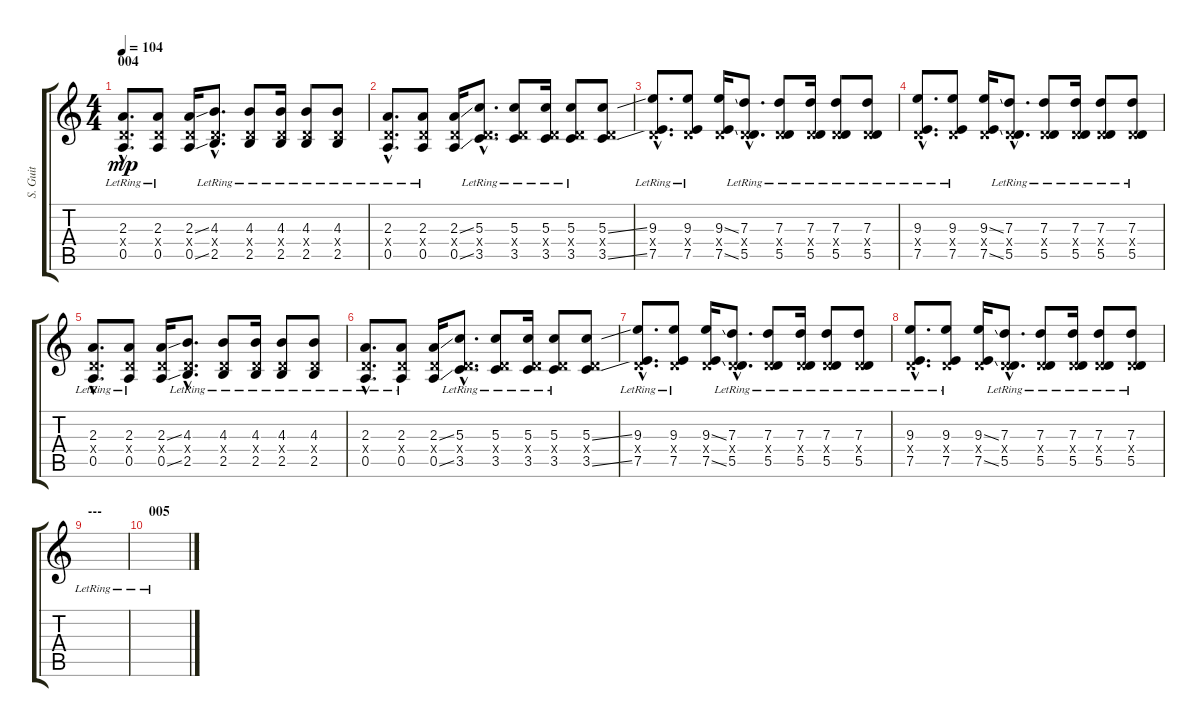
\track ("S. Guit" "S. Guit") {instrument acousticguitarsteel}
\staff {score tabs}
\tuning (E4 B3 G3 D3 A2 E2) {hide}
\ts (4 4)
\section ("" "004")
\tempo 104
\clef g2
\ks c
(2.3{hac lr} 0.4{hac x} 0.5{hac lr}).8{d dy mp} (2.3{lr} 0.4{x} 0.5{lr}).8 (2.3{ss} 0.4{x} 0.5{ss}).16 (4.3{hac lr} 0.4{hac x} 2.5{hac lr}).8{d} (4.3{lr} 0.4{x} 2.5{lr}).8 (4.3{lr} 0.4{x} 2.5{lr}).16 (4.3{lr} 0.4{x} 2.5{lr}).8 (4.3{lr} 0.4{x} 2.5{lr}).8 |
(2.3{hac lr} 0.4{hac x} 0.5{hac lr}).8{d} (2.3{lr} 0.4{x} 0.5{lr}).8 (2.3{ss} 0.4{x} 0.5{ss}).16 (5.3{hac lr} 0.4{hac x} 3.5{hac lr}).8{d} (5.3{lr} 0.4{x} 3.5{lr}).8 (5.3{lr} 0.4{x} 3.5{lr}).16 (5.3{lr} 0.4{x} 3.5{lr}).8 (5.3{ss} 0.4{x} 3.5{ss}).8 |
(9.3{hac lr} 0.4{hac x} 7.5{hac lr}).8{d} (9.3{lr} 0.4{x} 7.5{lr}).8 (9.3{ss} 0.4{x} 7.5{ss}).16 (7.3{hac lr} 0.4{hac x} 5.5{hac lr}).8{d} (7.3{lr} 0.4{x} 5.5{lr}).8 (7.3{lr} 0.4{x} 5.5{lr}).16 (7.3{lr} 0.4{x} 5.5{lr}).8 (7.3{lr} 0.4{x} 5.5{lr}).8 |
(9.3{hac lr} 0.4{hac x} 7.5{hac lr}).8{d} (9.3{lr} 0.4{x} 7.5{lr}).8 (9.3{ss} 0.4{x} 7.5{ss}).16 (7.3{hac lr} 0.4{hac x} 5.5{hac lr}).8{d} (7.3{lr} 0.4{x} 5.5{lr}).8 (7.3{lr} 0.4{x} 5.5{lr}).16 (7.3{lr} 0.4{x} 5.5{lr}).8 (7.3{lr} 0.4{x} 5.5{lr}).8 |
(2.3{hac lr} 0.4{hac x} 0.5{hac lr}).8{d} (2.3{lr} 0.4{x} 0.5{lr}).8 (2.3{ss} 0.4{x} 0.5{ss}).16 (4.3{hac lr} 0.4{hac x} 2.5{hac lr}).8{d} (4.3{lr} 0.4{x} 2.5{lr}).8 (4.3{lr} 0.4{x} 2.5{lr}).16 (4.3{lr} 0.4{x} 2.5{lr}).8 (4.3{lr} 0.4{x} 2.5{lr}).8 |
(2.3{hac lr} 0.4{hac x} 0.5{hac lr}).8{d} (2.3{lr} 0.4{x} 0.5{lr}).8 (2.3{ss} 0.4{x} 0.5{ss}).16 (5.3{hac lr} 0.4{hac x} 3.5{hac lr}).8{d} (5.3{lr} 0.4{x} 3.5{lr}).8 (5.3{lr} 0.4{x} 3.5{lr}).16 (5.3{lr} 0.4{x} 3.5{lr}).8 (5.3{ss} 0.4{x} 3.5{ss}).8 |
(9.3{hac lr} 0.4{hac x} 7.5{hac lr}).8{d} (9.3{lr} 0.4{x} 7.5{lr}).8 (9.3{ss} 0.4{x} 7.5{ss}).16 (7.3{hac lr} 0.4{hac x} 5.5{hac lr}).8{d} (7.3{lr} 0.4{x} 5.5{lr}).8 (7.3{lr} 0.4{x} 5.5{lr}).16 (7.3{lr} 0.4{x} 5.5{lr}).8 (7.3{lr} 0.4{x} 5.5{lr}).8 |
(9.3{hac lr} 0.4{hac x} 7.5{hac lr}).8{d} (9.3{lr} 0.4{x} 7.5{lr}).8 (9.3{ss} 0.4{x} 7.5{ss}).16 (7.3{hac lr} 0.4{hac x} 5.5{hac lr}).8{d} (7.3{lr} 0.4{x} 5.5{lr}).8 (7.3{lr} 0.4{x} 5.5{lr}).16 (7.3{lr} 0.4{x} 5.5{lr}).8 (7.3{lr} 0.4{x} 5.5{lr}).8 |
\section ("" "---")
|
\section ("" "005")
